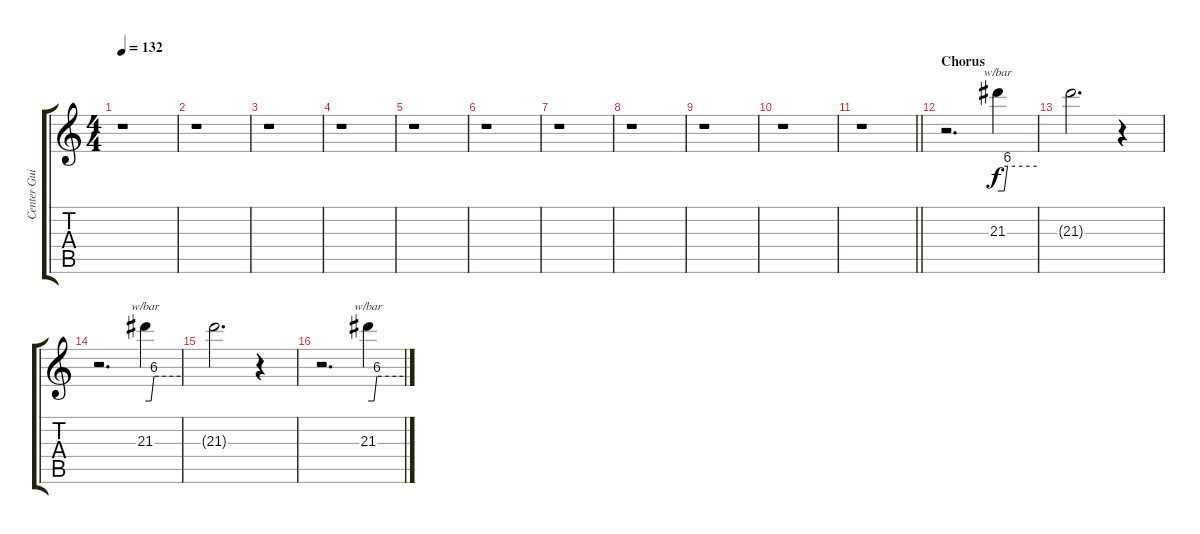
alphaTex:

\track ("Center Guitar" "Center Gui") {instrument distortionguitar}
\staff {score tabs}
\tuning (Eb4 Bb3 Gb3 Db3 Ab2 Eb2) {hide}
\ts (4 4)
\tempo 132
\clef g2
\ks c
r.1{dy f} |
r.1 |
r.1 |
r.1 |
r.1 |
r.1 |
r.1 |
r.1 |
r.1 |
r.1 |
\barLineRight lightlight
r.1 |
\section ("" "Chorus")
r.2{d volume 11 balance 8} 21.3.4{tbe (custom default 0 0 10 0 15 24 60 24)} |
21.3{t}.2{d} r.4 |
r.2{d} 21.3.4{tbe (custom default 0 0 10 0 15 24 60 24)} |
21.3{t}.2{d} r.4 |
r.2{d} 21.3.4{tbe (custom default 0 0 10 0 15 24 60 24)}
